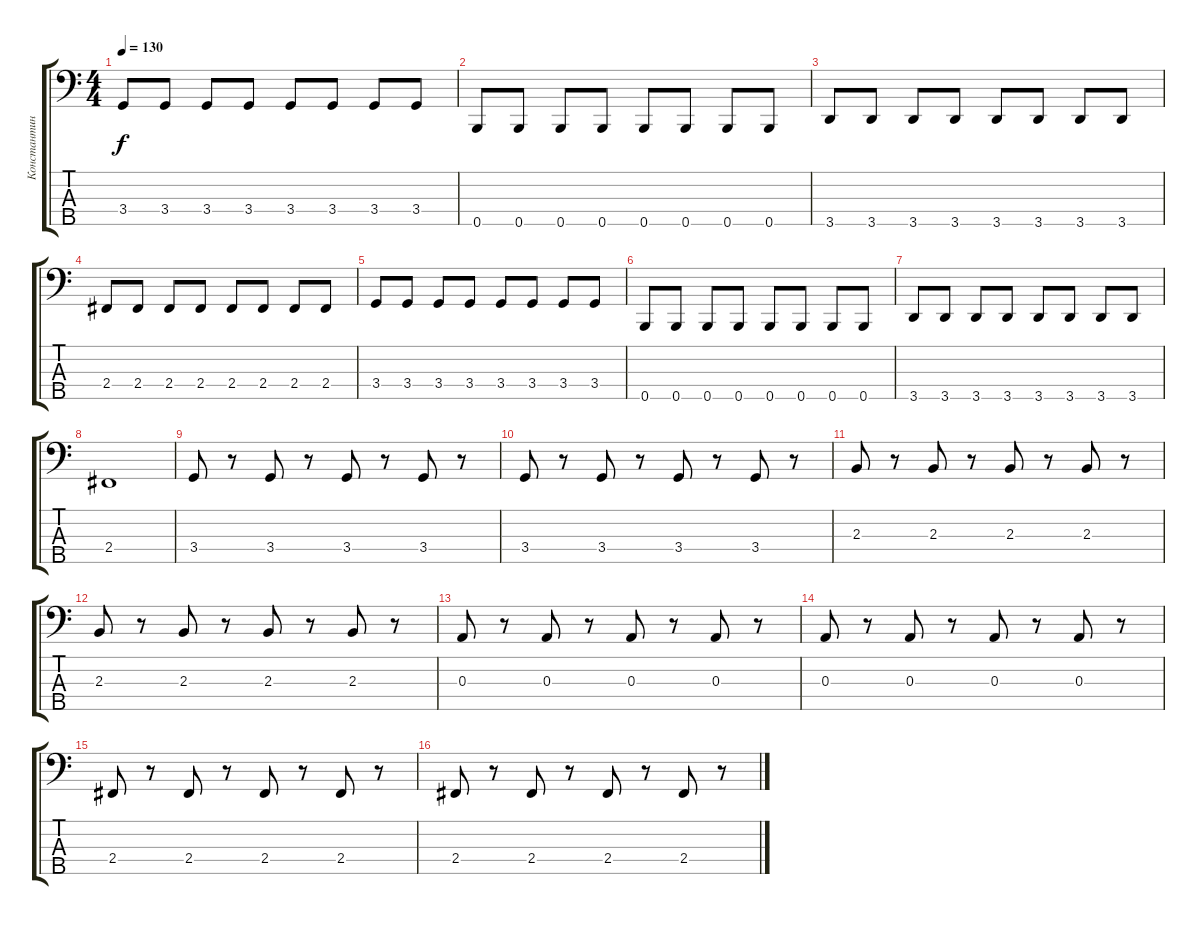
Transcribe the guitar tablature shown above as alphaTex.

\track ("Константин Бекрев" "Константин") {instrument electricbasspick}
\staff {score tabs}
\tuning (G2 D2 A1 E1 B0) {hide}
\ts (4 4)
\tempo 130
\clef f4
\ks c
3.4.8{dy f} 3.4.8 3.4.8 3.4.8 3.4.8 3.4.8 3.4.8 3.4.8 |
0.5.8 0.5.8 0.5.8 0.5.8 0.5.8 0.5.8 0.5.8 0.5.8 |
3.5.8 3.5.8 3.5.8 3.5.8 3.5.8 3.5.8 3.5.8 3.5.8 |
2.4.8 2.4.8 2.4.8 2.4.8 2.4.8 2.4.8 2.4.8 2.4.8 |
3.4.8 3.4.8 3.4.8 3.4.8 3.4.8 3.4.8 3.4.8 3.4.8 |
0.5.8 0.5.8 0.5.8 0.5.8 0.5.8 0.5.8 0.5.8 0.5.8 |
3.5.8 3.5.8 3.5.8 3.5.8 3.5.8 3.5.8 3.5.8 3.5.8 |
2.4.1 |
3.4.8 r.8 3.4.8 r.8 3.4.8 r.8 3.4.8 r.8 |
3.4.8 r.8 3.4.8 r.8 3.4.8 r.8 3.4.8 r.8 |
2.3.8 r.8 2.3.8 r.8 2.3.8 r.8 2.3.8 r.8 |
2.3.8 r.8 2.3.8 r.8 2.3.8 r.8 2.3.8 r.8 |
0.3.8 r.8 0.3.8 r.8 0.3.8 r.8 0.3.8 r.8 |
0.3.8 r.8 0.3.8 r.8 0.3.8 r.8 0.3.8 r.8 |
2.4.8 r.8 2.4.8 r.8 2.4.8 r.8 2.4.8 r.8 |
2.4.8 r.8 2.4.8 r.8 2.4.8 r.8 2.4.8 r.8
